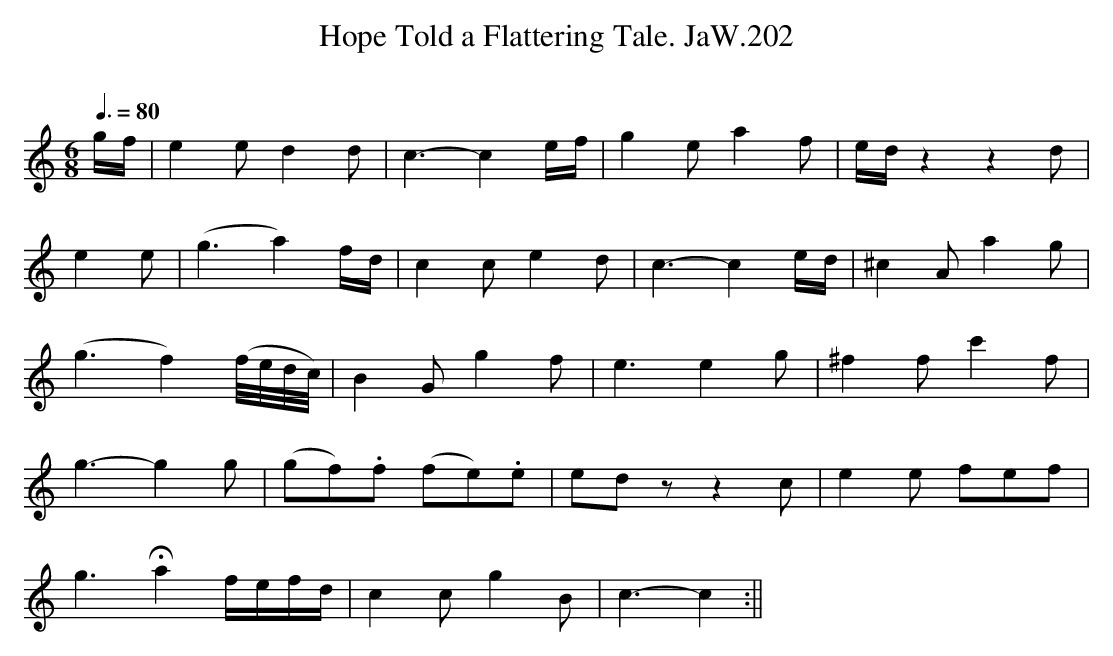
X:1
T:Hope Told a Flattering Tale. JaW.202
M:6/8
L:1/8
Q:3/8=80
O:
K:C
g/f/|e2e d2d|c3-c2e/f/|g2e a2f|e/d/z2 z2d|
e2e| (g3a2)f/d/|c2c e2d|c3-c2e/d/|^c2A a2g|
(g3f2)(f/4e/4d/4c/4)|B2G g2f|e3 e2g|^f2f c'2f|
g3-g2g|(gf).f (fe).e|edzz2c|e2e fef|
g3 Ha2f/e/f/d/|c2c g2B|c3-c2:||
